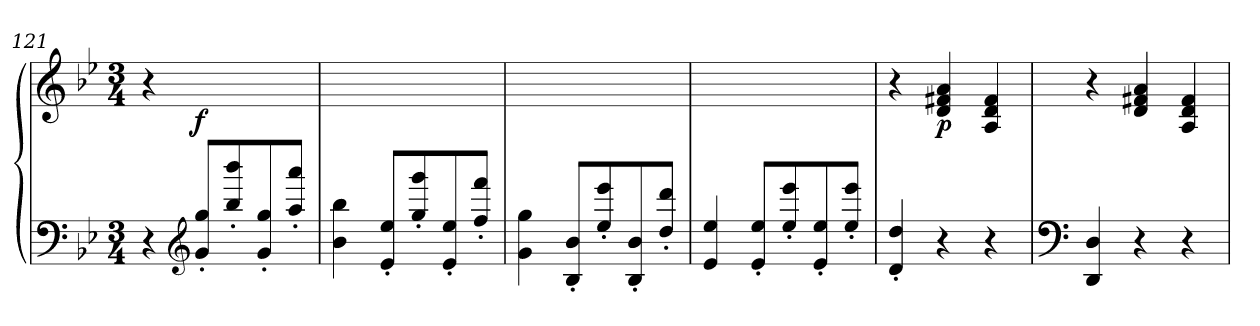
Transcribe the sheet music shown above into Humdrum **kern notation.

**kern	**dynam	**kern	**dynam
*part2	*part2	*part1	*part1
*staff2	*staff2	*staff1	*staff1
*clefF4	*	*clefG2	*
*k[b-e-]	*	*k[b-e-]	*
*B-:	*	*B-:	*
*M3/4	*	*M3/4	*
=121	=121	=121	=121
4r	.	4r	.
*clefG2	*	*	*
!	!LO:DY:a	!	!
8g/'< 8gg/'<L	f	4ryy	.
8bb-\'> 8bbb-\'>	.	.	.
8g/'< 8gg/'<	.	4ryy	.
8aa\'> 8aaa\'>J	.	.	.
=122	=122	=122	=122
4b-\ 4bb-\	.	2.ryy	.
8e-/'< 8ee-/'<L	.	.	.
8gg\'> 8ggg\'>	.	.	.
8e-/'< 8ee-/'<	.	.	.
8ff\'> 8fff\'>J	.	.	.
!!LO:LB:g=z
=123	=123	=123	=123
4g\ 4gg\	.	2.ryy	.
8B-/'< 8b-/'<L	.	.	.
8ee-\'> 8eee-\'>	.	.	.
8B-/'< 8b-/'<	.	.	.
8dd\'> 8ddd\'>J	.	.	.
=124	=124	=124	=124
4e-/ 4ee-/	.	2.ryy	.
8e-/'< 8ee-/'<L	.	.	.
8ee-\'> 8eee-\'>	.	.	.
8e-/'< 8ee-/'<	.	.	.
8ee-\'> 8eee-\'>J	.	.	.
=125	=125	=125	=125
4d/'< 4dd/'<	.	4r	.
!	!	!	!LO:DY:b
4r	.	4d/ 4f#X/ 4a/	p
4r	.	4A/ 4d/ 4f#/	.
=126	=126	=126	=126
*clefF4	*	*	*
4DD/ 4D/	.	4r	.
4r	.	4d/ 4f#X/ 4a/	.
4r	.	4A/ 4d/ 4f#/	.
=	=	=	=
*-	*-	*-	*-
